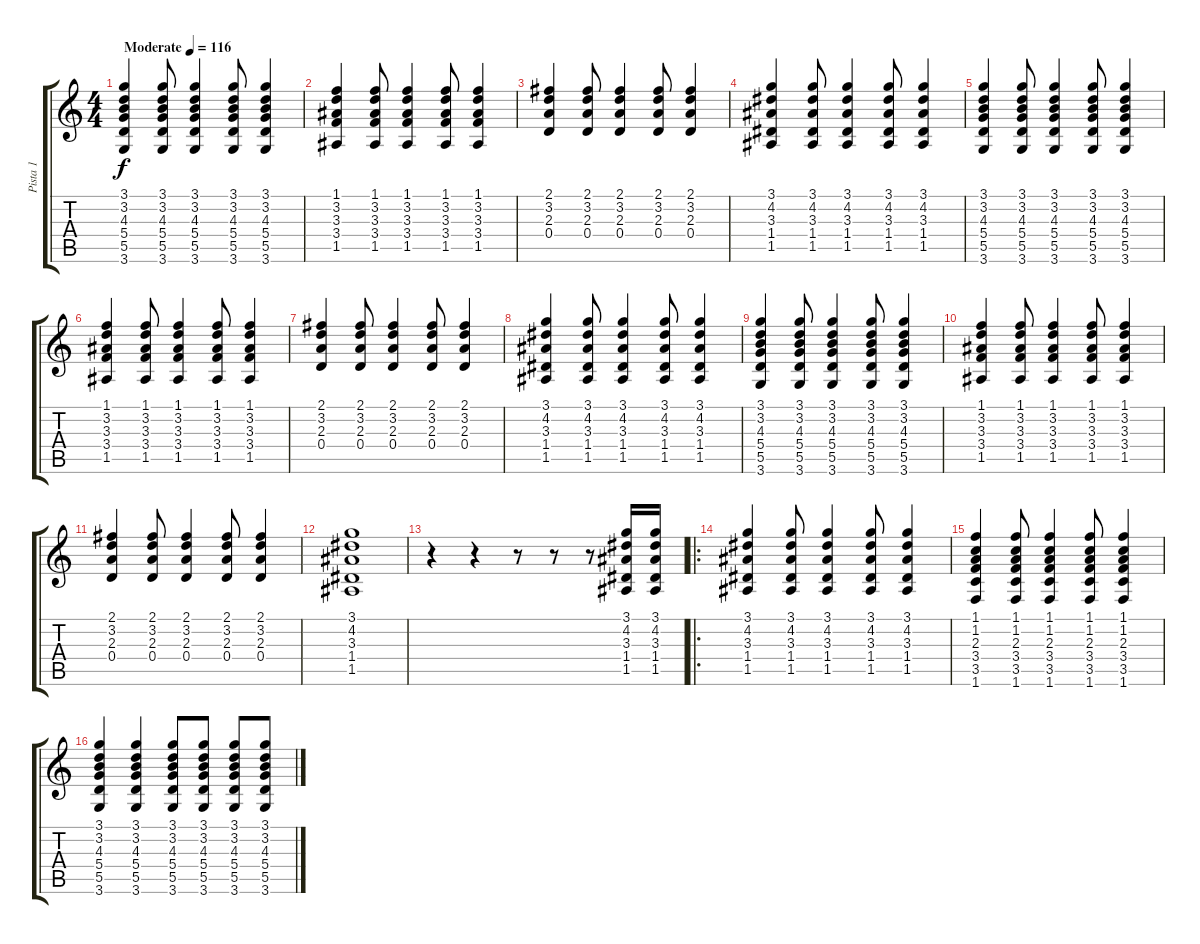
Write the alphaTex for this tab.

\track ("Pista 1" "Pista 1") {instrument acousticguitarsteel}
\staff {score tabs}
\tuning (E4 B3 G3 D3 A2 E2) {hide}
\ts (4 4)
\tempo (116 "Moderate")
\clef g2
\ks c
(3.1 3.2 4.3 5.4 5.5 3.6).4{dy f instrument acousticguitarsteel} (3.1 3.2 4.3 5.4 5.5 3.6).8 (3.1 3.2 4.3 5.4 5.5 3.6).4 (3.1 3.2 4.3 5.4 5.5 3.6).8 (3.1 3.2 4.3 5.4 5.5 3.6).4 |
(1.1 3.2 3.3 3.4 1.5).4 (1.1 3.2 3.3 3.4 1.5).8 (1.1 3.2 3.3 3.4 1.5).4 (1.1 3.2 3.3 3.4 1.5).8 (1.1 3.2 3.3 3.4 1.5).4 |
(2.1 3.2 2.3 0.4).4 (2.1 3.2 2.3 0.4).8 (2.1 3.2 2.3 0.4).4 (2.1 3.2 2.3 0.4).8 (2.1 3.2 2.3 0.4).4 |
(3.1 4.2 3.3 1.4 1.5).4 (3.1 4.2 3.3 1.4 1.5).8 (3.1 4.2 3.3 1.4 1.5).4 (3.1 4.2 3.3 1.4 1.5).8 (3.1 4.2 3.3 1.4 1.5).4 |
(3.1 3.2 4.3 5.4 5.5 3.6).4 (3.1 3.2 4.3 5.4 5.5 3.6).8 (3.1 3.2 4.3 5.4 5.5 3.6).4 (3.1 3.2 4.3 5.4 5.5 3.6).8 (3.1 3.2 4.3 5.4 5.5 3.6).4 |
(1.1 3.2 3.3 3.4 1.5).4 (1.1 3.2 3.3 3.4 1.5).8 (1.1 3.2 3.3 3.4 1.5).4 (1.1 3.2 3.3 3.4 1.5).8 (1.1 3.2 3.3 3.4 1.5).4 |
(2.1 3.2 2.3 0.4).4 (2.1 3.2 2.3 0.4).8 (2.1 3.2 2.3 0.4).4 (2.1 3.2 2.3 0.4).8 (2.1 3.2 2.3 0.4).4 |
(3.1 4.2 3.3 1.4 1.5).4 (3.1 4.2 3.3 1.4 1.5).8 (3.1 4.2 3.3 1.4 1.5).4 (3.1 4.2 3.3 1.4 1.5).8 (3.1 4.2 3.3 1.4 1.5).4 |
(3.1 3.2 4.3 5.4 5.5 3.6).4 (3.1 3.2 4.3 5.4 5.5 3.6).8 (3.1 3.2 4.3 5.4 5.5 3.6).4 (3.1 3.2 4.3 5.4 5.5 3.6).8 (3.1 3.2 4.3 5.4 5.5 3.6).4 |
(1.1 3.2 3.3 3.4 1.5).4 (1.1 3.2 3.3 3.4 1.5).8 (1.1 3.2 3.3 3.4 1.5).4 (1.1 3.2 3.3 3.4 1.5).8 (1.1 3.2 3.3 3.4 1.5).4 |
(2.1 3.2 2.3 0.4).4 (2.1 3.2 2.3 0.4).8 (2.1 3.2 2.3 0.4).4 (2.1 3.2 2.3 0.4).8 (2.1 3.2 2.3 0.4).4 |
(3.1 4.2 3.3 1.4 1.5).1 |
r.4 r.4 r.8 r.8 r.8 (3.1 4.2 3.3 1.4 1.5).16 (3.1 4.2 3.3 1.4 1.5).16 |
\ro
(3.1 4.2 3.3 1.4 1.5).4 (3.1 4.2 3.3 1.4 1.5).8 (3.1 4.2 3.3 1.4 1.5).4 (3.1 4.2 3.3 1.4 1.5).8 (3.1 4.2 3.3 1.4 1.5).4 |
(1.1 1.2 2.3 3.4 3.5 1.6).4 (1.1 1.2 2.3 3.4 3.5 1.6).8 (1.1 1.2 2.3 3.4 3.5 1.6).4 (1.1 1.2 2.3 3.4 3.5 1.6).8 (1.1 1.2 2.3 3.4 3.5 1.6).4 |
(3.1 3.2 4.3 5.4 5.5 3.6).4 (3.1 3.2 4.3 5.4 5.5 3.6).4 (3.1 3.2 4.3 5.4 5.5 3.6).8 (3.1 3.2 4.3 5.4 5.5 3.6).8 (3.1 3.2 4.3 5.4 5.5 3.6).8 (3.1 3.2 4.3 5.4 5.5 3.6).8
